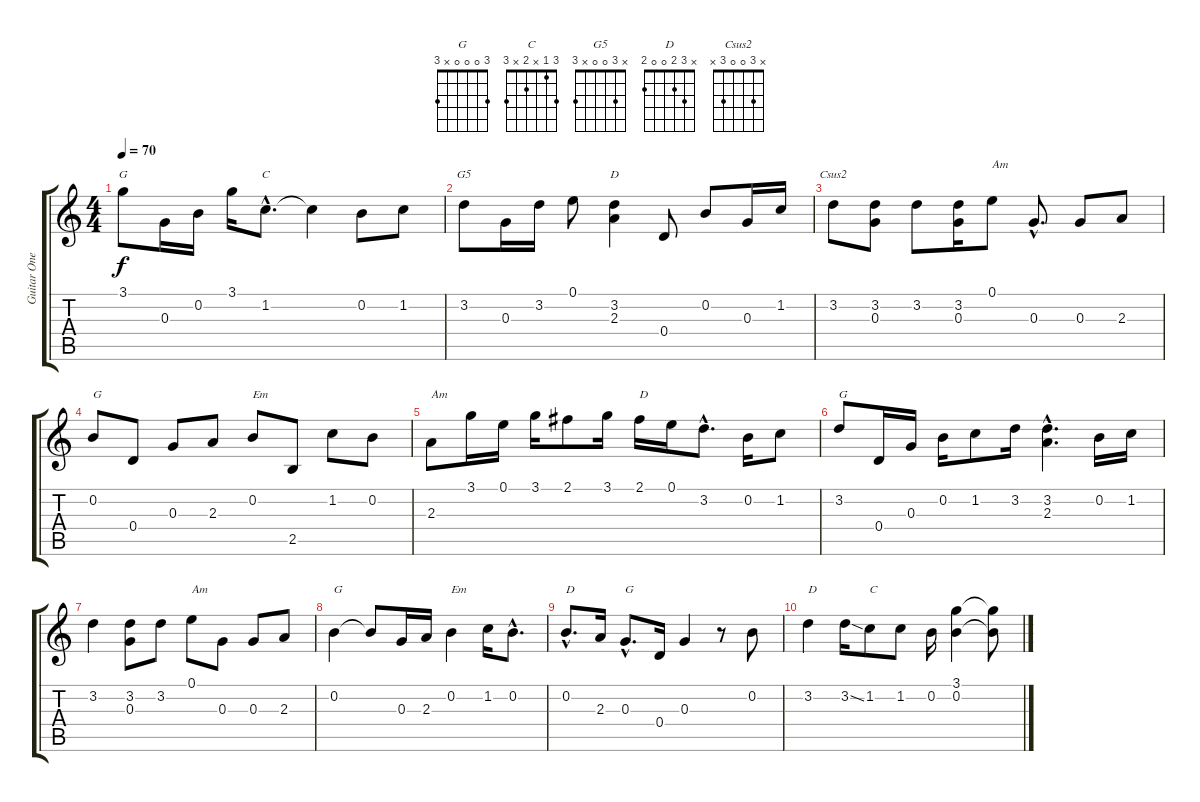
\track ("Guitar One" "Guitar One") {instrument acousticguitarsteel}
\staff {score tabs}
\tuning (E4 B3 G3 D3 A2 E2) {hide}
\chord ("G" 3 0 0 0 x 3)
\chord ("C" 3 1 x 2 x 3)
\chord ("G5" x 3 0 0 x 3)
\chord ("D" x 3 2 0 0 2)
\chord ("Csus2" x 3 0 0 3 x)
\ts (4 4)
\tempo 70
\clef g2
\ks c
3.1.8{ch "G" dy f} 0.3.16 0.2.16 3.1.16 1.2{hac}.8{d ch "C"} 1.2{t}.4 0.2.8 1.2.8 |
3.2.8{ch "G5"} 0.3.16 3.2.16 0.1.8 (3.2 2.3).4{ch "D"} 0.4.8 0.2.8 0.3.16 1.2.16 |
3.2.8{ch "Csus2"} (3.2 0.3).8 3.2.8 (3.2 0.3).16 0.1.8{txt "Am"} 0.3{hac}.8{d} 0.3.8 2.3.8 |
0.2.8{txt "G"} 0.4.8 0.3.8 2.3.8 0.2.8{txt "Em"} 2.5.8 1.2.8 0.2.8 |
2.3.8{txt "Am"} 3.1.16 0.1.16 3.1.16 2.1.8 3.1.16 2.1.16{txt "D"} 0.1.16 3.2{hac}.8{d} 0.2.16 1.2.8 |
3.2.8{txt "G"} 0.4.16 0.3.16 0.2.16 1.2.8 3.2.16 (3.2{hac} 2.3{hac}).4{d} 0.2.16 1.2.16 |
3.2.4 (3.2 0.3).8 3.2.8 0.1.8{txt "Am"} 0.3.8 0.3.8 2.3.8 |
0.2.4{txt "G"} 0.2{t}.8 0.3.16 2.3.16 0.2.4{txt "Em"} 1.2.16 0.2{hac}.8{d} |
0.2{hac}.8{d txt "D"} 2.3.16 0.3{hac}.8{d txt "G"} 0.4.16 0.3.4 r.8 0.2.8 |
3.2.4{txt "D"} 3.2{ss}.16 1.2.8{txt "C"} 1.2.8 0.2.16 (3.1 0.2).4 (3.1{t} 0.2{t}).8
